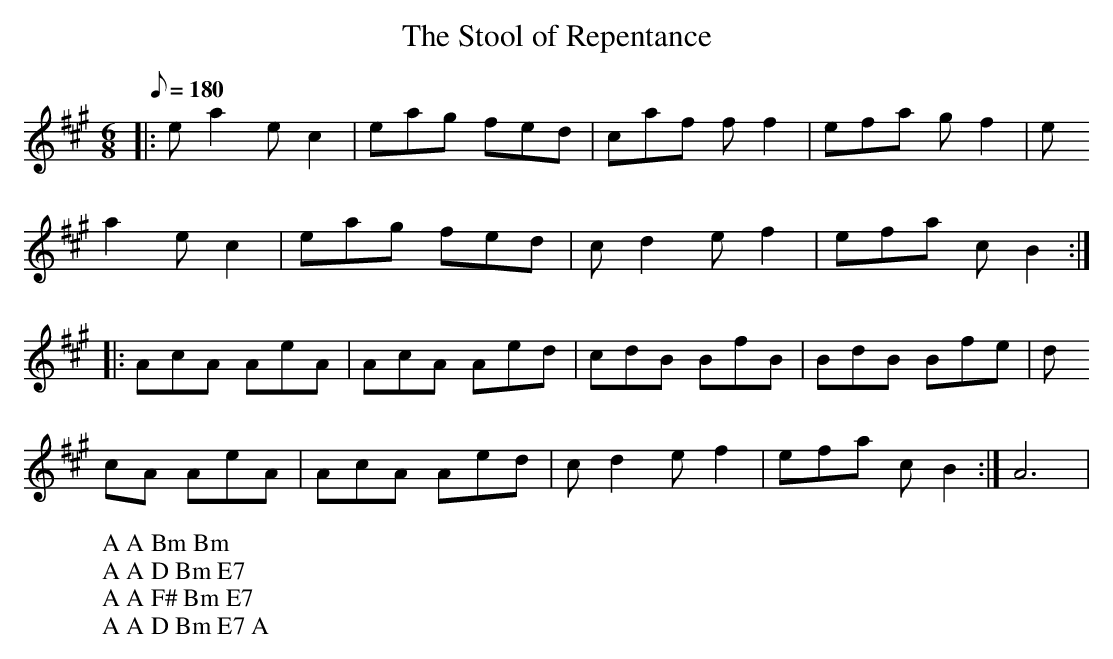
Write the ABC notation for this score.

X:1
T:The Stool of Repentance
M:6/8
L:1/8
Q:180
K:A
|:ea2 ec2|eag fed|caf ff2|efa gf2|e
W:A A Bm Bm
a2 ec2|eag fed|cd2 ef2|efa cB2:|
W:A A D Bm E7
|:AcA AeA|AcA Aed|cdB BfB|BdB Bfe|d
W:A A F# Bm E7
cA AeA|AcA Aed|cd2 ef2|efa cB2:|A6|
W:A A D Bm E7 A
